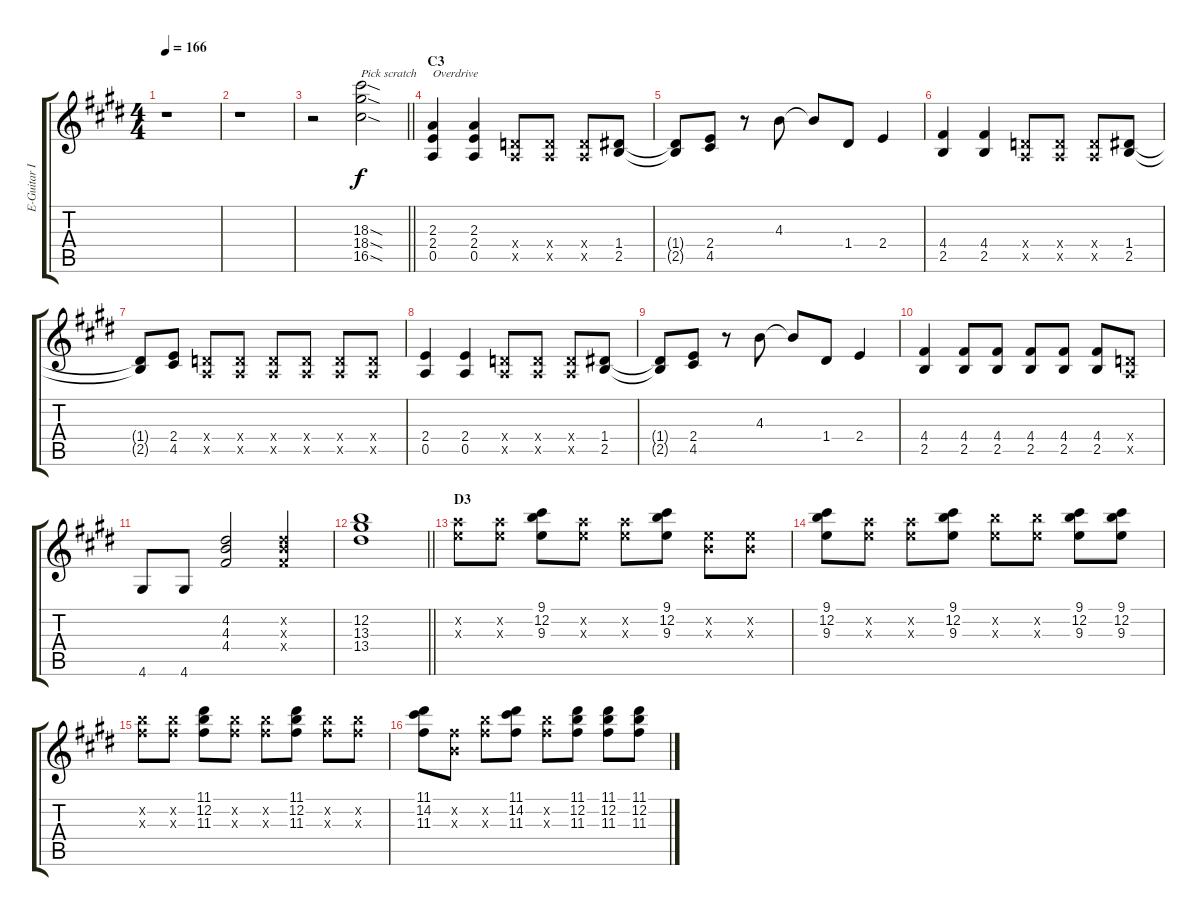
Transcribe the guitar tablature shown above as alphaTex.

\track ("E-Guitar I (Rythm)" "E-Guitar I") {instrument electricguitarclean}
\staff {score tabs}
\tuning (E4 B3 G3 D3 A2 E2) {hide}
\ts (4 4)
\tempo 166
\clef g2
\ks e
r.1{dy f} |
r.1 |
\barLineRight lightlight
r.2 (18.3{sod} 18.4{sod} 16.5{sod}).2{txt "Pick scratch" volume 10 instrument overdrivenguitar} |
\section ("" "C3")
(2.3 2.4 0.5).4{txt "Overdrive" instrument overdrivenguitar} (2.3 2.4 0.5).4 (0.4{x} 0.5{x}).8 (0.4{x} 0.5{x}).8 (0.4{x} 0.5{x}).8 (1.4 2.5).8 |
(1.4{t} 2.5{t}).8 (2.4 4.5).8 r.8 4.3.8 4.3{t}.8 1.4.8 2.4.4 |
(4.4 2.5).4 (4.4 2.5).4 (0.4{x} 0.5{x}).8 (0.4{x} 0.5{x}).8 (0.4{x} 0.5{x}).8 (1.4 2.5).8 |
(1.4{t} 2.5{t}).8 (2.4 4.5).8 (0.4{x} 0.5{x}).8 (0.4{x} 0.5{x}).8 (0.4{x} 0.5{x}).8 (0.4{x} 0.5{x}).8 (0.4{x} 0.5{x}).8 (0.4{x} 0.5{x}).8 |
(2.4 0.5).4 (2.4 0.5).4 (0.4{x} 0.5{x}).8 (0.4{x} 0.5{x}).8 (0.4{x} 0.5{x}).8 (1.4 2.5).8 |
(1.4{t} 2.5{t}).8 (2.4 4.5).8 r.8 4.3.8 4.3{t}.8 1.4.8 2.4.4 |
(4.4 2.5).4 (4.4 2.5).8 (4.4 2.5).8 (4.4 2.5).8 (4.4 2.5).8 (4.4 2.5).8 (0.4{x} 0.5{x}).8 |
4.6.8 4.6.8 (4.2 4.3 4.4).2 (4.2{x} 4.3{x} 4.4{x}).4 |
\barLineRight lightlight
(12.2 13.3 13.4).1 |
\section ("" "D3")
(10.2{x} 9.3{x}).8 (10.2{x} 9.3{x}).8 (9.1 12.2 9.3).8 (10.2{x} 9.3{x}).8 (10.2{x} 9.3{x}).8 (9.1 12.2 9.3).8 (0.2{x} 9.3{x}).8 (0.2{x} 9.3{x}).8 |
(9.1 12.2 9.3).8 (10.2{x} 9.3{x}).8 (10.2{x} 9.3{x}).8 (9.1 12.2 9.3).8 (12.2{x} 9.3{x}).8 (12.2{x} 9.3{x}).8 (9.1 12.2 9.3).8 (9.1 12.2 9.3).8 |
(12.2{x} 11.3{x}).8 (12.2{x} 11.3{x}).8 (11.1 12.2 11.3).8 (12.2{x} 11.3{x}).8 (12.2{x} 11.3{x}).8 (11.1 12.2 11.3).8 (12.2{x} 11.3{x}).8 (12.2{x} 11.3{x}).8 |
(11.1 14.2 11.3).8 (0.2{x} 11.3{x}).8 (12.2{x} 11.3{x}).8 (11.1 14.2 11.3).8 (12.2{x} 11.3{x}).8 (11.1 12.2 11.3).8 (11.1 12.2 11.3).8 (11.1 12.2 11.3).8
